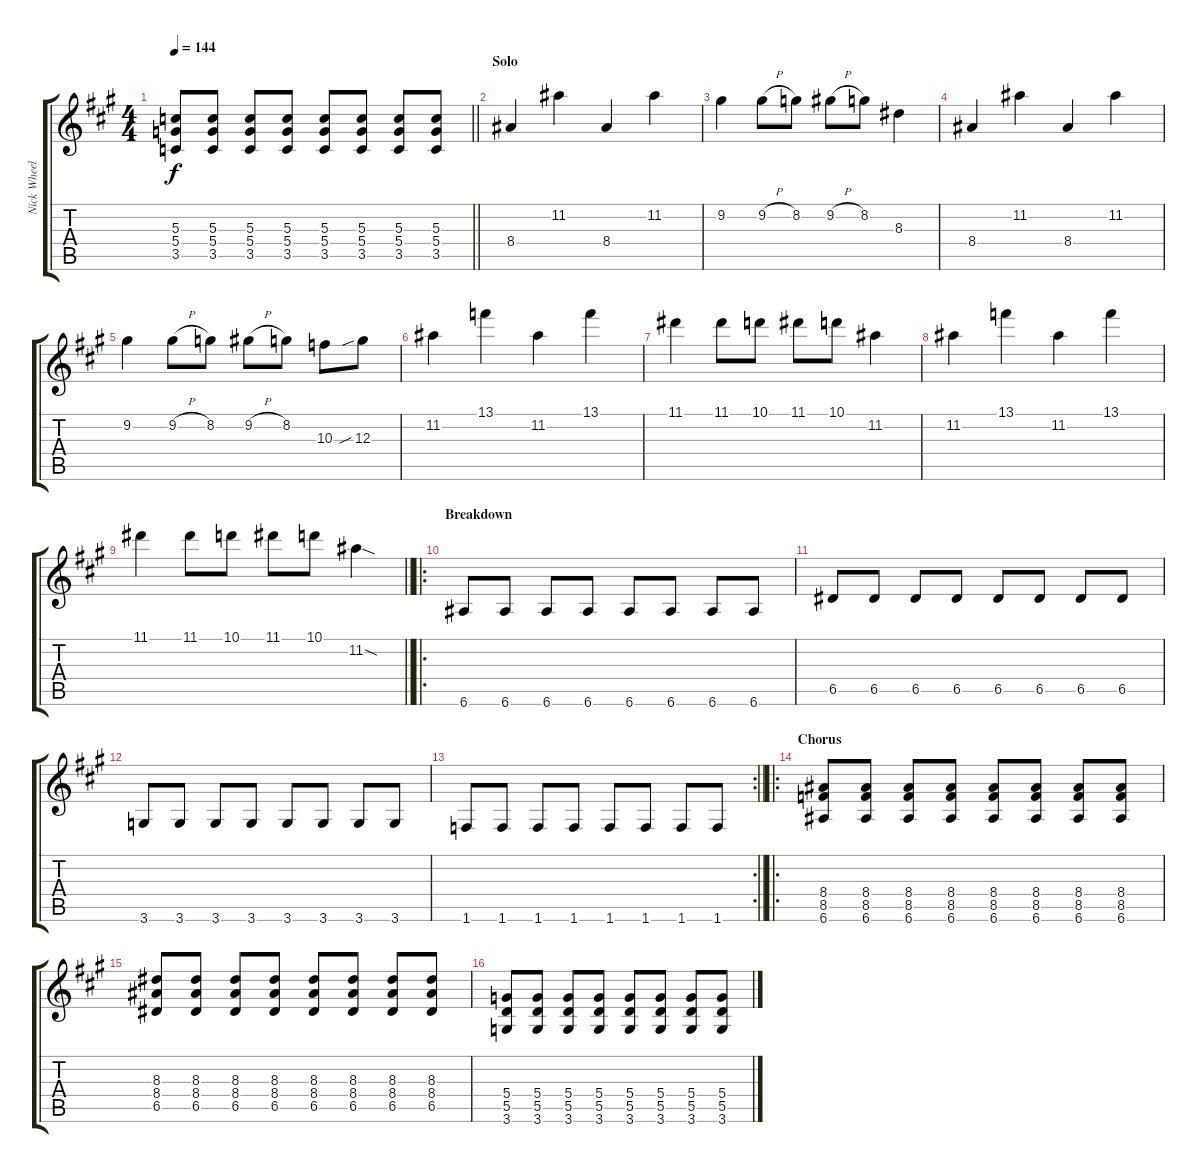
\track ("Nick Wheeler" "Nick Wheel") {instrument distortionguitar}
\staff {score tabs}
\tuning (E4 B3 G3 D3 A2 E2) {hide}
\ts (4 4)
\tempo 144
\clef g2
\barLineRight lightlight
\ks a
(5.3 5.4 3.5).8{dy f} (5.3 5.4 3.5).8 (5.3 5.4 3.5).8 (5.3 5.4 3.5).8 (5.3 5.4 3.5).8 (5.3 5.4 3.5).8 (5.3 5.4 3.5).8 (5.3 5.4 3.5).8 |
\section ("" "Solo")
8.4.4 11.2.4 8.4.4 11.2.4 |
9.2.4 9.2{h}.8 8.2.8 9.2{h}.8 8.2.8 8.3.4 |
8.4.4 11.2.4 8.4.4 11.2.4 |
9.2.4 9.2{h}.8 8.2.8 9.2{h}.8 8.2.8 10.3.8 12.3{sib}.8 |
11.2.4 13.1.4 11.2.4 13.1.4 |
11.1.4 11.1.8 10.1.8 11.1.8 10.1.8 11.2.4 |
11.2.4 13.1.4 11.2.4 13.1.4 |
\barLineRight lightlight
11.1.4 11.1.8 10.1.8 11.1.8 10.1.8 11.2{sod}.4 |
\ro
\section ("" "Breakdown")
6.6.8 6.6.8 6.6.8 6.6.8 6.6.8 6.6.8 6.6.8 6.6.8 |
6.5.8 6.5.8 6.5.8 6.5.8 6.5.8 6.5.8 6.5.8 6.5.8 |
3.6.8 3.6.8 3.6.8 3.6.8 3.6.8 3.6.8 3.6.8 3.6.8 |
\rc 2
\barLineRight lightlight
1.6.8 1.6.8 1.6.8 1.6.8 1.6.8 1.6.8 1.6.8 1.6.8 |
\ro
\section ("" "Chorus")
(8.4 8.5 6.6).8 (8.4 8.5 6.6).8 (8.4 8.5 6.6).8 (8.4 8.5 6.6).8 (8.4 8.5 6.6).8 (8.4 8.5 6.6).8 (8.4 8.5 6.6).8 (8.4 8.5 6.6).8 |
(8.3 8.4 6.5).8 (8.3 8.4 6.5).8 (8.3 8.4 6.5).8 (8.3 8.4 6.5).8 (8.3 8.4 6.5).8 (8.3 8.4 6.5).8 (8.3 8.4 6.5).8 (8.3 8.4 6.5).8 |
(5.4 5.5 3.6).8 (5.4 5.5 3.6).8 (5.4 5.5 3.6).8 (5.4 5.5 3.6).8 (5.4 5.5 3.6).8 (5.4 5.5 3.6).8 (5.4 5.5 3.6).8 (5.4 5.5 3.6).8
